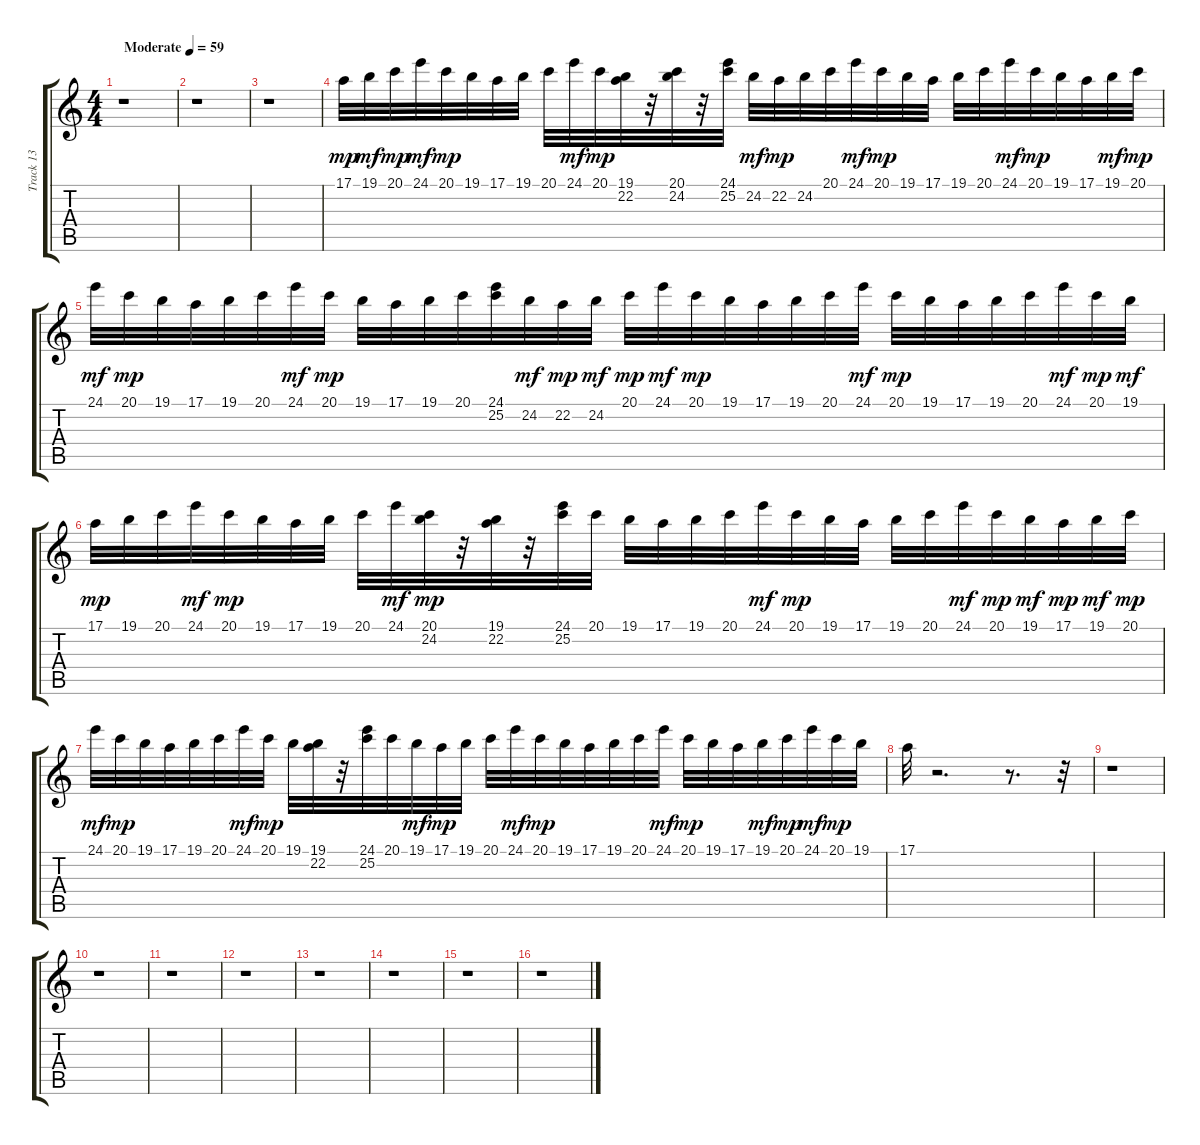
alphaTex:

\track ("Track 13" "Track 13") {instrument pad5bowed}
\staff {score tabs}
\tuning (E4 B3 G3 D3 A2 E2) {hide}
\ts (4 4)
\tempo (59 "Moderate")
\clef g2
\ks c
r.1{dy mp instrument pad5bowed} |
r.1 |
r.1 |
17.1.32 19.1.32{dy mf} 20.1.32{dy mp} 24.1.32{dy mf} 20.1.32{dy mp} 19.1.32 17.1.32 19.1.32 20.1.32 24.1.32{dy mf} 20.1.32{dy mp} (19.1 22.2).32 r.32 (20.1 24.2).32 r.32 (24.1 25.2).32 24.2.32{dy mf} 22.2.32{dy mp} 24.2.32 20.1.32 24.1.32{dy mf} 20.1.32{dy mp} 19.1.32 17.1.32 19.1.32 20.1.32 24.1.32{dy mf} 20.1.32{dy mp} 19.1.32 17.1.32 19.1.32{dy mf} 20.1.32{dy mp} |
24.1.32{dy mf} 20.1.32{dy mp} 19.1.32 17.1.32 19.1.32 20.1.32 24.1.32{dy mf} 20.1.32{dy mp} 19.1.32 17.1.32 19.1.32 20.1.32 (24.1 25.2).32 24.2.32{dy mf} 22.2.32{dy mp} 24.2.32{dy mf} 20.1.32{dy mp} 24.1.32{dy mf} 20.1.32{dy mp} 19.1.32 17.1.32 19.1.32 20.1.32 24.1.32{dy mf} 20.1.32{dy mp} 19.1.32 17.1.32 19.1.32 20.1.32 24.1.32{dy mf} 20.1.32{dy mp} 19.1.32{dy mf} |
17.1.32{dy mp} 19.1.32 20.1.32 24.1.32{dy mf} 20.1.32{dy mp} 19.1.32 17.1.32 19.1.32 20.1.32 24.1.32{dy mf} (20.1 24.2).32{dy mp} r.32 (19.1 22.2).32 r.32 (24.1 25.2).32 20.1.32 19.1.32 17.1.32 19.1.32 20.1.32 24.1.32{dy mf} 20.1.32{dy mp} 19.1.32 17.1.32 19.1.32 20.1.32 24.1.32{dy mf} 20.1.32{dy mp} 19.1.32{dy mf} 17.1.32{dy mp} 19.1.32{dy mf} 20.1.32{dy mp} |
24.1.32{dy mf} 20.1.32{dy mp} 19.1.32 17.1.32 19.1.32 20.1.32 24.1.32{dy mf} 20.1.32{dy mp} 19.1.32 (19.1 22.2).32 r.32 (24.1 25.2).32 20.1.32 19.1.32{dy mf} 17.1.32{dy mp} 19.1.32 20.1.32 24.1.32{dy mf} 20.1.32{dy mp} 19.1.32 17.1.32 19.1.32 20.1.32 24.1.32{dy mf} 20.1.32{dy mp} 19.1.32 17.1.32 19.1.32{dy mf} 20.1.32{dy mp} 24.1.32{dy mf} 20.1.32{dy mp} 19.1.32 |
17.1.32 r.2{d} r.8{d} r.32 |
r.1 |
r.1 |
r.1 |
r.1 |
r.1 |
r.1 |
r.1 |
r.1
